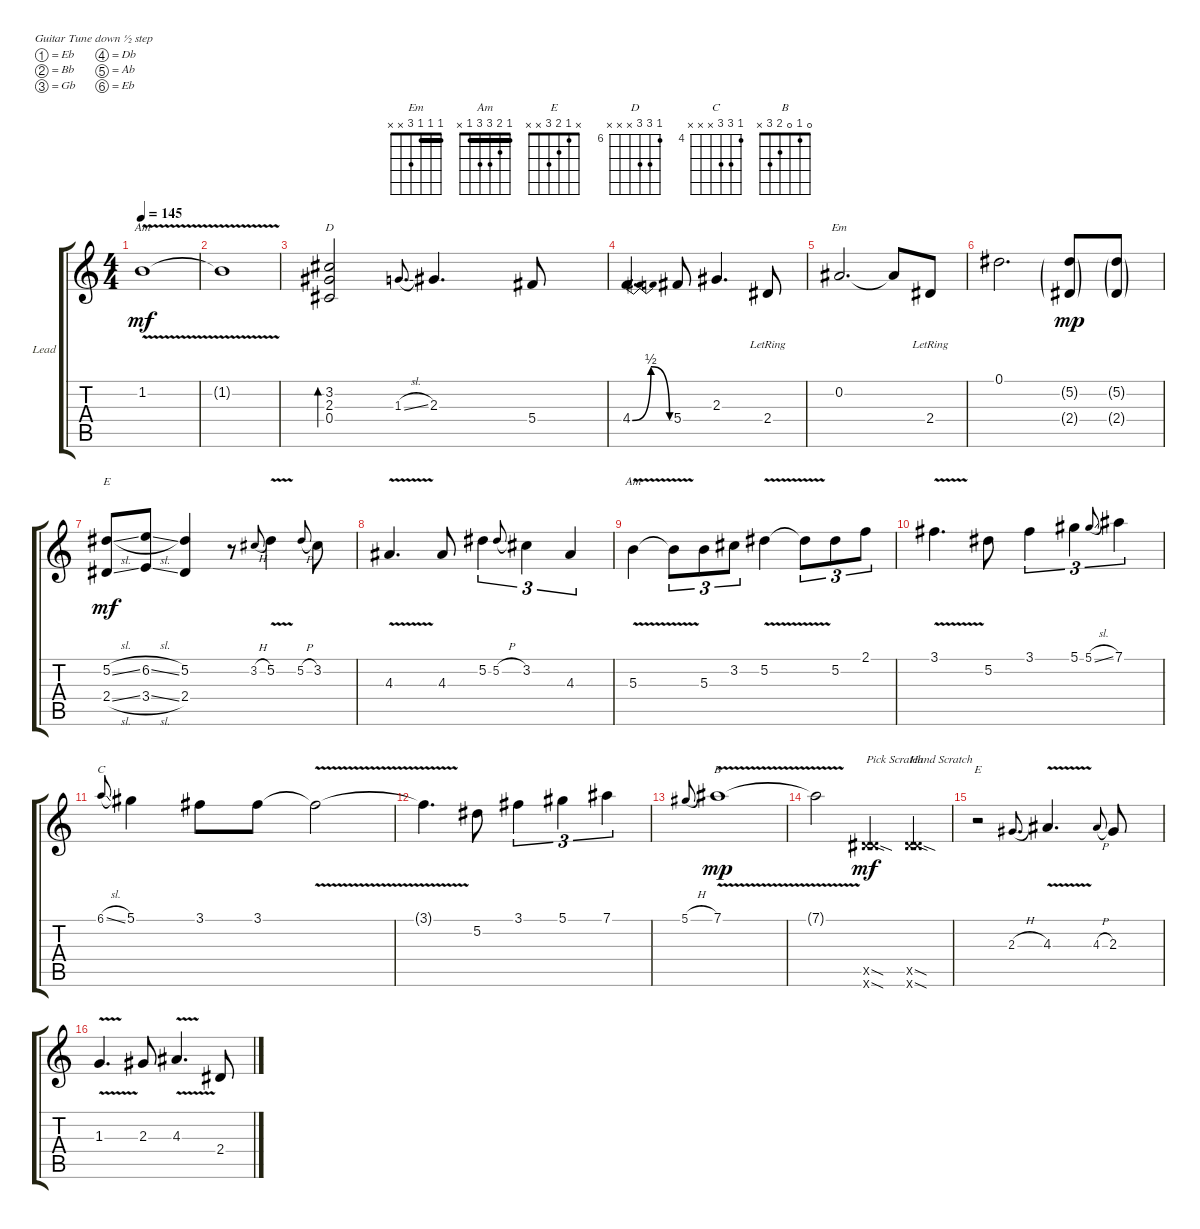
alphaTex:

\defaultSystemsLayout 4
\bracketExtendMode groupsimilarinstruments
\firstSystemTrackNameOrientation horizontal
\otherSystemsTrackNameOrientation horizontal
\track ("Lead" "Lead") {multiBarRest instrument overdrivenguitar}
\staff {score tabs}
\tuning (Eb4 Bb3 Gb3 Db3 Ab2 Eb2)
\chord ("Em" 1 1 1 3 x x) {barre (1 1)}
\chord ("Am" 1 2 3 3 1 x) {barre 1}
\chord ("E" x 1 2 3 x x)
\chord ("D" 6 8 8 x x x) {firstfret 6}
\chord ("C" 4 6 6 x x x) {firstfret 4}
\chord ("B" 0 1 0 2 3 x)
\ts (4 4)
\tempo 145
\clef g2
\ks c
1.2{v}.1{ch "Am" dy mf} |
1.2{v t}.1 |
(0.4 2.3 3.2).2{bd 216 ch "D"} 1.3{sl}.8{d gr onbeat} 2.3.4{d} 5.4.8 |
4.4{be (bendrelease 15 0 27.599999999999998 2 30.599999999999998 2 42.6 0)}.4{d} 5.4.8 2.3.4{d} 2.4{lr}.8 |
0.2.2{d ch "Em"} 0.2{t}.8 2.4{lr}.8 |
0.1.2{d} (2.4{g} 5.2{g}).8{dy mp} (2.4{g} 5.2{g}).8 |
(2.4{sl} 5.2{sl}).8{ch "E" dy mf} (3.4{sl} 6.2{sl}).8 (2.4 5.2).4 r.8 3.2{h}.8{gr onbeat} 5.2{v}.4 5.2{h}.8{gr onbeat} 3.2.8 |
4.3{v}.4{d} 4.3.8 5.2.4{tu (3 2)} 5.2{h}.8{tu (3 2) gr onbeat} 3.2.4{tu (3 2)} 4.3.4{tu (3 2)} |
5.3{v}.4{ch "Am"} 5.3{t}.8{tu (3 2)} 5.3.8{tu (3 2)} 3.2.8{tu (3 2)} 5.2{v}.4 5.2{t}.8{tu (3 2)} 5.2.8{tu (3 2)} 2.1.8{tu (3 2)} |
3.1{v}.4{d} 5.2.8 3.1.4{tu (3 2)} 5.1.4{tu (3 2)} 5.1{sl}.8{tu (3 2) gr onbeat} 7.1.4{tu (3 2)} |
6.1{sl}.8{ch "C" gr onbeat} 5.1.4 3.1.8 3.1.8 3.1{v t}.2 |
3.1{v t}.4{d} 5.2.8 3.1.4{tu (3 2)} 5.1.4{tu (3 2)} 7.1.4{tu (3 2)} |
5.1{h}.8{gr onbeat} 7.1{v}.1{ch "B" dy mp} |
7.1{v t}.2 (7.5{sod x} 12.6{sod x}).4{txt "Pick Scratch " dy mf} (7.5{sod x} 12.6{sod x}).4{txt "Hand Scratch"} |
r.2{ch "E"} 2.3{h}.8{d gr onbeat} 4.3{v}.4{d} 4.3{h}.8{gr onbeat} 2.3.8 |
1.3{v}.4{d} 2.3.8 4.3{v}.4{d} 2.4.8
